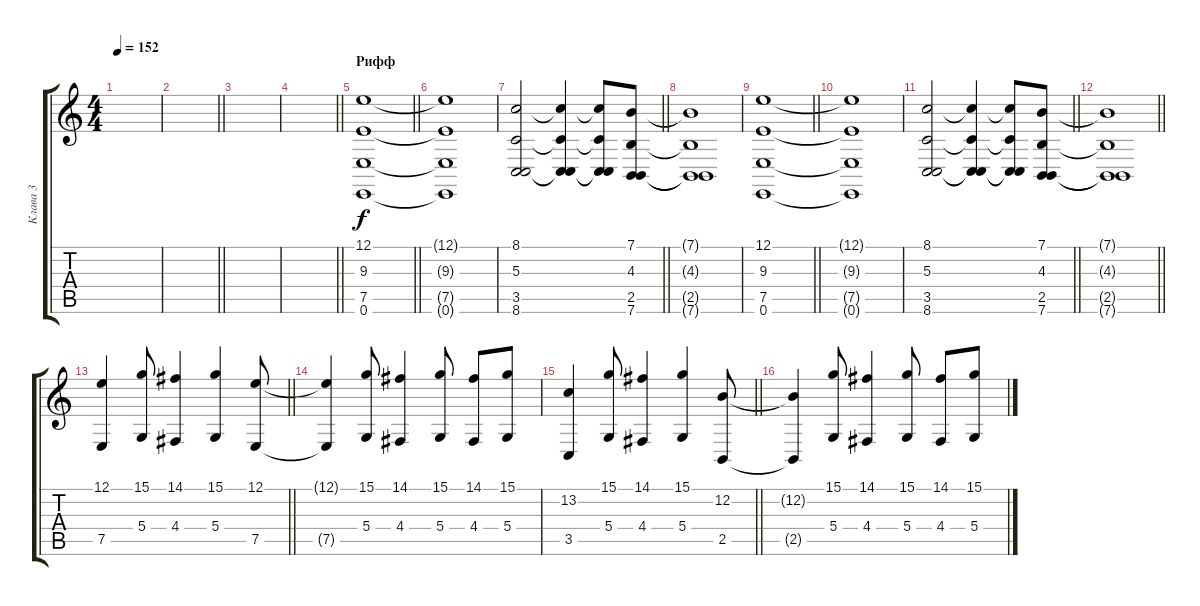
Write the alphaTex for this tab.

\track ("Клава 3" "Клава 3") {instrument stringensemble1}
\staff {score tabs}
\tuning (E4 B3 G3 D3 A2 E2) {hide}
\ts (4 4)
\tempo 152
\clef g2
\ks c
|
\barLineRight lightlight
|
|
\barLineRight lightlight
|
\section ("" "Рифф")
\barLineRight lightlight
(12.1 9.3 7.5 0.6).1 |
(12.1{t} 9.3{t} 7.5{t} 0.6{t}).1 |
\barLineRight lightlight
(8.1 5.3 3.5 8.6).2 (8.1{t} 5.3{t} 3.5{t} 8.6{t}).4 (8.1{t} 5.3{t} 3.5{t} 8.6{t}).8 (7.1 4.3 2.5 7.6).8 |
(7.1{t} 4.3{t} 2.5{t} 7.6{t}).1 |
\barLineRight lightlight
(12.1 9.3 7.5 0.6).1 |
(12.1{t} 9.3{t} 7.5{t} 0.6{t}).1 |
\barLineRight lightlight
(8.1 5.3 3.5 8.6).2 (8.1{t} 5.3{t} 3.5{t} 8.6{t}).4 (8.1{t} 5.3{t} 3.5{t} 8.6{t}).8 (7.1 4.3 2.5 7.6).8 |
\barLineRight lightlight
(7.1{t} 4.3{t} 2.5{t} 7.6{t}).1 |
\section ("" "")
\barLineRight lightlight
(12.1 7.5).4 (15.1 5.4).8 (14.1 4.4).4 (15.1 5.4).4 (12.1 7.5).8 |
(12.1{t} 7.5{t}).4 (15.1 5.4).8 (14.1 4.4).4 (15.1 5.4).8 (14.1 4.4).8 (15.1 5.4).8 |
\barLineRight lightlight
(13.2 3.5).4 (15.1 5.4).8 (14.1 4.4).4 (15.1 5.4).4 (12.2 2.5).8 |
(12.2{t} 2.5{t}).4 (15.1 5.4).8 (14.1 4.4).4 (15.1 5.4).8 (14.1 4.4).8 (15.1 5.4).8
